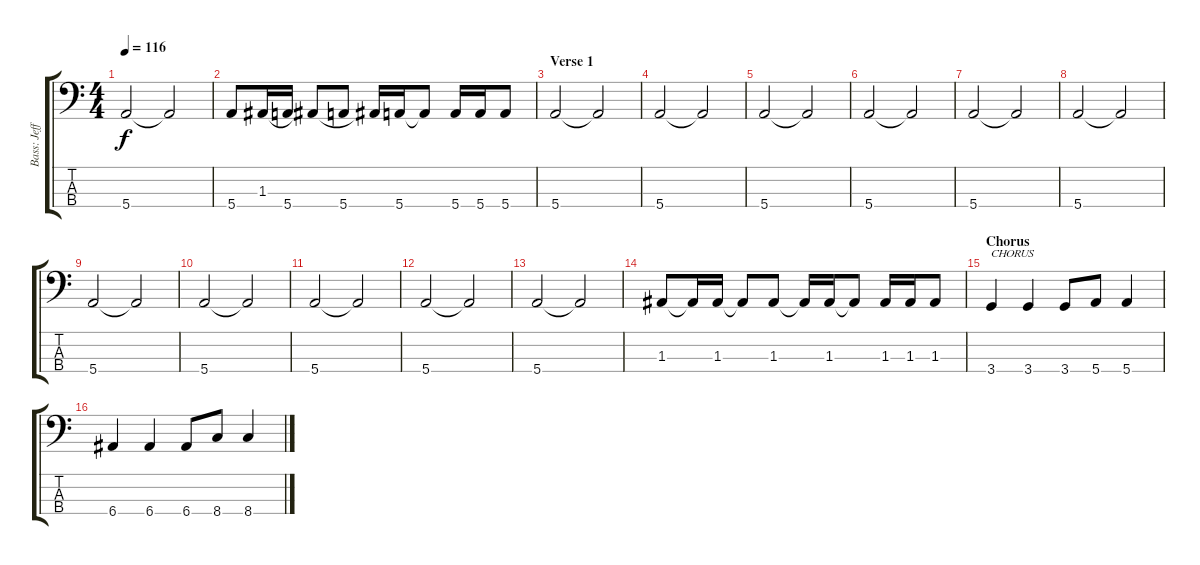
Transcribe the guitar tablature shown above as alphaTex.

\track ("Bass: Jeff Ament" "Bass: Jeff") {instrument electricbassfinger}
\staff {score tabs}
\tuning (G2 D2 A1 E1) {hide}
\ts (4 4)
\tempo 116
\clef f4
\ks c
5.4.2{dy f} 5.4{t}.2 |
5.4.8 1.3.16 5.4.16 1.3{t}.8 5.4.8 1.3{t}.16 5.4.16 5.4{t}.8 5.4.16 5.4.16 5.4.8 |
\section ("" "Verse 1")
5.4.2 5.4{t}.2 |
5.4.2 5.4{t}.2 |
5.4.2 5.4{t}.2 |
5.4.2 5.4{t}.2 |
5.4.2 5.4{t}.2 |
5.4.2 5.4{t}.2 |
5.4.2 5.4{t}.2 |
5.4.2 5.4{t}.2 |
5.4.2 5.4{t}.2 |
5.4.2 5.4{t}.2 |
5.4.2 5.4{t}.2 |
1.3.8 1.3{t}.16 1.3.16 1.3{t}.8 1.3.8 1.3{t}.16 1.3.16 1.3{t}.8 1.3.16 1.3.16 1.3.8 |
\section ("" "Chorus")
3.4.4{txt "CHORUS"} 3.4.4 3.4.8 5.4.8 5.4.4 |
6.4.4 6.4.4 6.4.8 8.4.8 8.4.4
